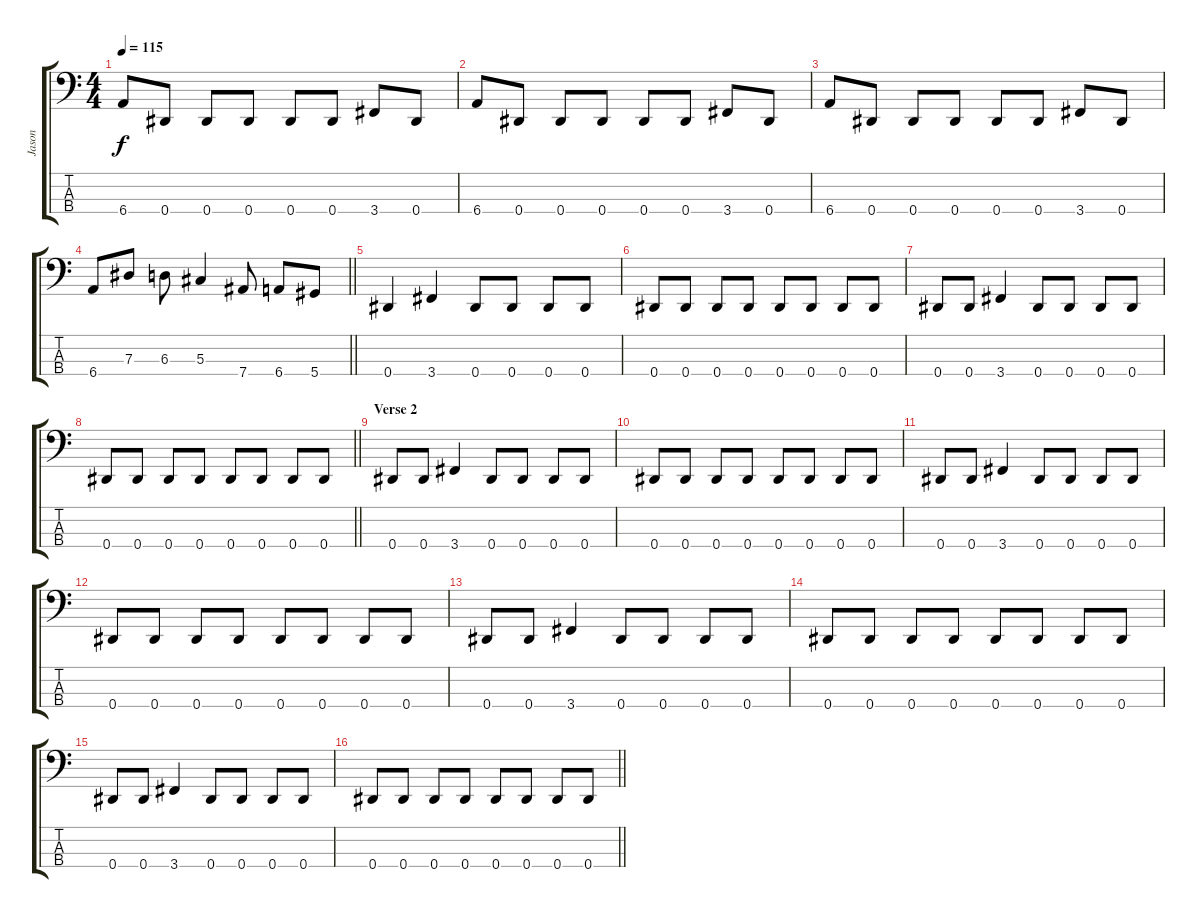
\track ("Jason" "Jason") {instrument electricbassfinger}
\staff {score tabs}
\tuning (Gb2 Db2 Ab1 Eb1) {hide}
\ts (4 4)
\section ("" "")
\tempo 115
\clef f4
\ks c
6.4.8{dy f} 0.4.8 0.4.8 0.4.8 0.4.8 0.4.8 3.4.8 0.4.8 |
6.4.8 0.4.8 0.4.8 0.4.8 0.4.8 0.4.8 3.4.8 0.4.8 |
6.4.8 0.4.8 0.4.8 0.4.8 0.4.8 0.4.8 3.4.8 0.4.8 |
\barLineRight lightlight
6.4.8 7.3.8 6.3.8 5.3.4 7.4.8 6.4.8 5.4.8 |
\section ("" "")
0.4.4 3.4.4 0.4.8 0.4.8 0.4.8 0.4.8 |
0.4.8 0.4.8 0.4.8 0.4.8 0.4.8 0.4.8 0.4.8 0.4.8 |
0.4.8 0.4.8 3.4.4 0.4.8 0.4.8 0.4.8 0.4.8 |
\barLineRight lightlight
0.4.8 0.4.8 0.4.8 0.4.8 0.4.8 0.4.8 0.4.8 0.4.8 |
\section ("" "Verse 2")
0.4.8 0.4.8 3.4.4 0.4.8 0.4.8 0.4.8 0.4.8 |
0.4.8 0.4.8 0.4.8 0.4.8 0.4.8 0.4.8 0.4.8 0.4.8 |
0.4.8 0.4.8 3.4.4 0.4.8 0.4.8 0.4.8 0.4.8 |
0.4.8 0.4.8 0.4.8 0.4.8 0.4.8 0.4.8 0.4.8 0.4.8 |
0.4.8 0.4.8 3.4.4 0.4.8 0.4.8 0.4.8 0.4.8 |
0.4.8 0.4.8 0.4.8 0.4.8 0.4.8 0.4.8 0.4.8 0.4.8 |
0.4.8 0.4.8 3.4.4 0.4.8 0.4.8 0.4.8 0.4.8 |
\barLineRight lightlight
0.4.8 0.4.8 0.4.8 0.4.8 0.4.8 0.4.8 0.4.8 0.4.8
